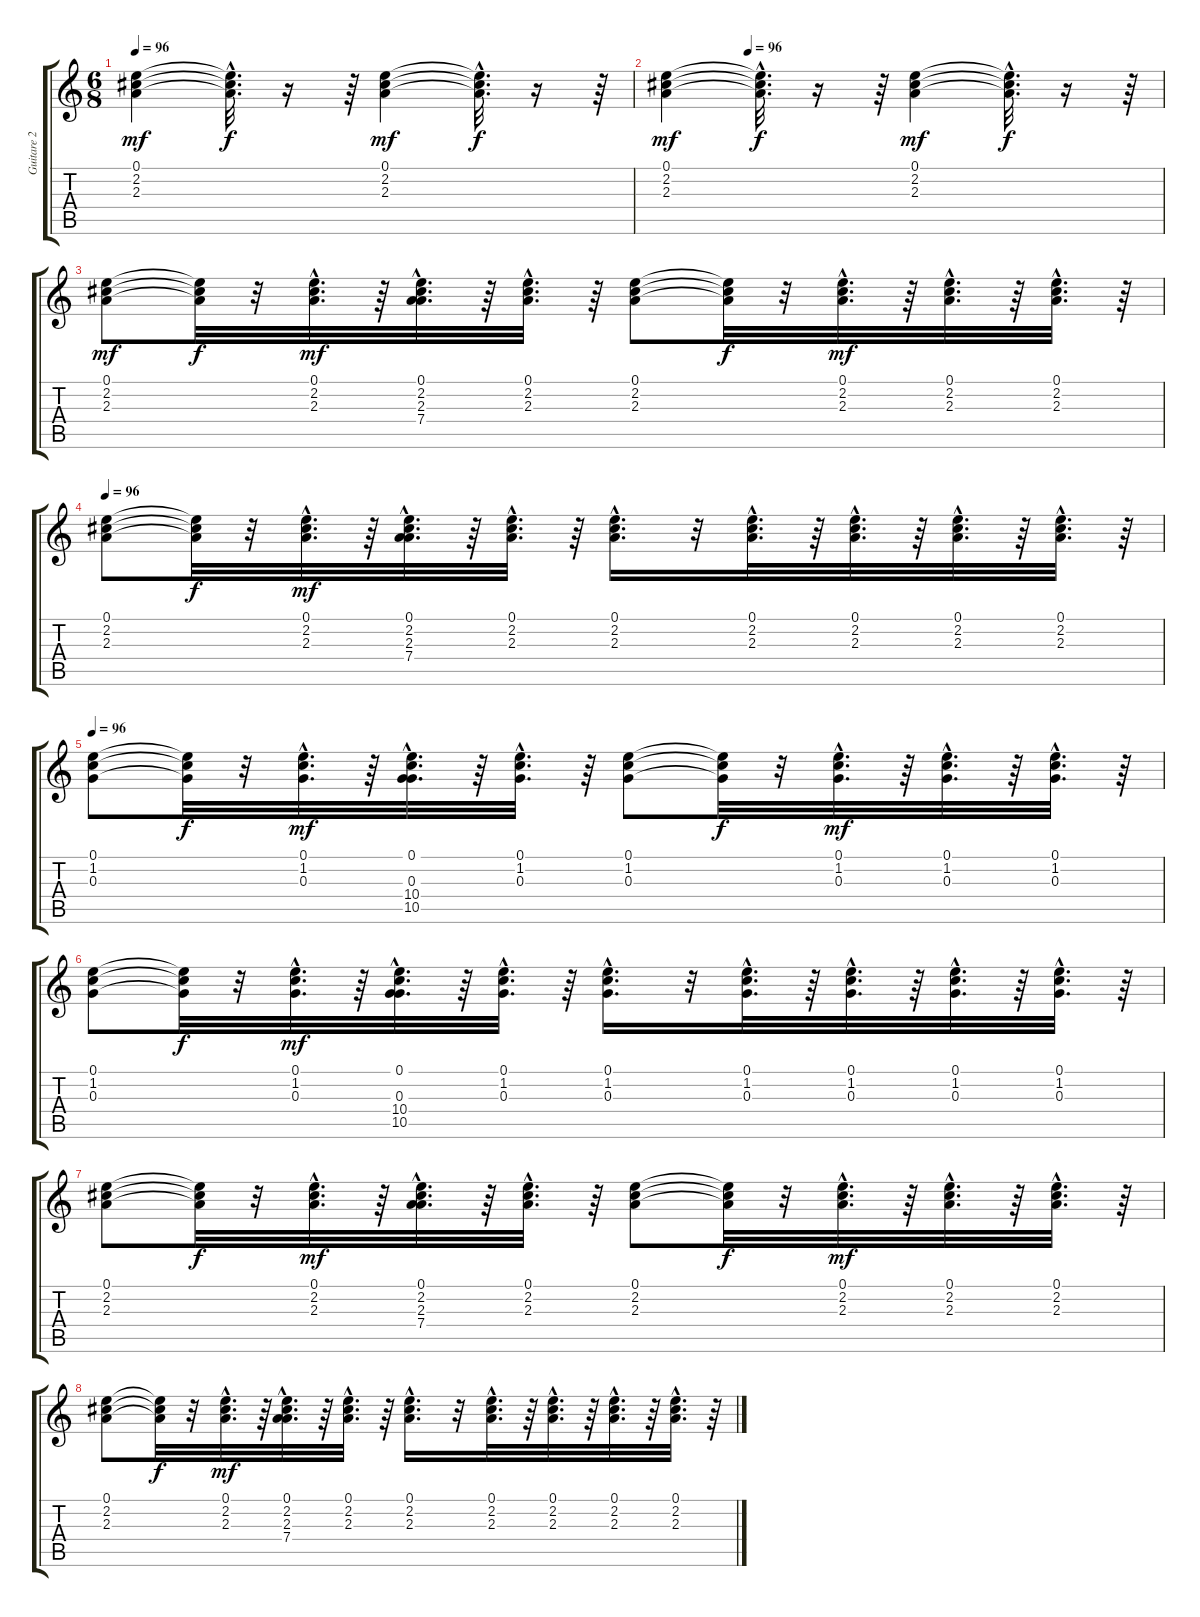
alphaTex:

\track ("Guitare 2" "Guitare 2") {instrument acousticguitarnylon}
\staff {score tabs}
\tuning (E4 B3 G3 D3 A2 E2) {hide}
\ts (6 8)
\tempo 96
\clef g2
\ks c
(0.1 2.2 2.3).4{dy mf} (0.1{hac t} 2.2{hac t} 2.3{hac t}).32{d dy f} r.16 r.64 (0.1 2.2 2.3).4{dy mf} (0.1{hac t} 2.2{hac t} 2.3{hac t}).32{d dy f} r.16 r.64 |
\tempo (96 0.16666666666666666)
(0.1 2.2 2.3).4{dy mf} (0.1{hac t} 2.2{hac t} 2.3{hac t}).32{d dy f} r.16 r.64 (0.1 2.2 2.3).4{dy mf} (0.1{hac t} 2.2{hac t} 2.3{hac t}).32{d dy f} r.16 r.64 |
(0.1 2.2 2.3).8{dy mf} (0.1{t} 2.2{t} 2.3{t}).32{dy f} r.32 (0.1{hac} 2.2{hac} 2.3{hac}).32{d dy mf} r.64 (0.1{hac} 2.2{hac} 2.3{hac} 7.4{hac}).32{d} r.64 (0.1{hac} 2.2{hac} 2.3{hac}).32{d} r.64 (0.1 2.2 2.3).8 (0.1{t} 2.2{t} 2.3{t}).32{dy f} r.32 (0.1{hac} 2.2{hac} 2.3{hac}).32{d dy mf} r.64 (0.1{hac} 2.2{hac} 2.3{hac}).32{d} r.64 (0.1{hac} 2.2{hac} 2.3{hac}).32{d} r.64 |
\tempo 96
(0.1 2.2 2.3).8 (0.1{t} 2.2{t} 2.3{t}).32{dy f} r.32 (0.1{hac} 2.2{hac} 2.3{hac}).32{d dy mf} r.64 (0.1{hac} 2.2{hac} 2.3{hac} 7.4{hac}).32{d} r.64 (0.1{hac} 2.2{hac} 2.3{hac}).32{d} r.64 (0.1{hac} 2.2{hac} 2.3{hac}).16{d} r.32 (0.1{hac} 2.2{hac} 2.3{hac}).32{d} r.64 (0.1{hac} 2.2{hac} 2.3{hac}).32{d} r.64 (0.1{hac} 2.2{hac} 2.3{hac}).32{d} r.64 (0.1{hac} 2.2{hac} 2.3{hac}).32{d} r.64 |
\tempo 96
(0.1 1.2 0.3).8 (0.1{t} 1.2{t} 0.3{t}).32{dy f} r.32 (0.1{hac} 1.2{hac} 0.3{hac}).32{d dy mf} r.64 (0.1{hac} 0.3{hac} 10.4{hac} 10.5{hac}).32{d} r.64 (0.1{hac} 1.2{hac} 0.3{hac}).32{d} r.64 (0.1 1.2 0.3).8 (0.1{t} 1.2{t} 0.3{t}).32{dy f} r.32 (0.1{hac} 1.2{hac} 0.3{hac}).32{d dy mf} r.64 (0.1{hac} 1.2{hac} 0.3{hac}).32{d} r.64 (0.1{hac} 1.2{hac} 0.3{hac}).32{d} r.64 |
(0.1 1.2 0.3).8 (0.1{t} 1.2{t} 0.3{t}).32{dy f} r.32 (0.1{hac} 1.2{hac} 0.3{hac}).32{d dy mf} r.64 (0.1{hac} 0.3{hac} 10.4{hac} 10.5{hac}).32{d} r.64 (0.1{hac} 1.2{hac} 0.3{hac}).32{d} r.64 (0.1{hac} 1.2{hac} 0.3{hac}).16{d} r.32 (0.1{hac} 1.2{hac} 0.3{hac}).32{d} r.64 (0.1{hac} 1.2{hac} 0.3{hac}).32{d} r.64 (0.1{hac} 1.2{hac} 0.3{hac}).32{d} r.64 (0.1{hac} 1.2{hac} 0.3{hac}).32{d} r.64 |
(0.1 2.2 2.3).8 (0.1{t} 2.2{t} 2.3{t}).32{dy f} r.32 (0.1{hac} 2.2{hac} 2.3{hac}).32{d dy mf} r.64 (0.1{hac} 2.2{hac} 2.3{hac} 7.4{hac}).32{d} r.64 (0.1{hac} 2.2{hac} 2.3{hac}).32{d} r.64 (0.1 2.2 2.3).8 (0.1{t} 2.2{t} 2.3{t}).32{dy f} r.32 (0.1{hac} 2.2{hac} 2.3{hac}).32{d dy mf} r.64 (0.1{hac} 2.2{hac} 2.3{hac}).32{d} r.64 (0.1{hac} 2.2{hac} 2.3{hac}).32{d} r.64 |
(0.1 2.2 2.3).8 (0.1{t} 2.2{t} 2.3{t}).32{dy f} r.32 (0.1{hac} 2.2{hac} 2.3{hac}).32{d dy mf} r.64 (0.1{hac} 2.2{hac} 2.3{hac} 7.4{hac}).32{d} r.64 (0.1{hac} 2.2{hac} 2.3{hac}).32{d} r.64 (0.1{hac} 2.2{hac} 2.3{hac}).16{d} r.32 (0.1{hac} 2.2{hac} 2.3{hac}).32{d} r.64 (0.1{hac} 2.2{hac} 2.3{hac}).32{d} r.64 (0.1{hac} 2.2{hac} 2.3{hac}).32{d} r.64 (0.1{hac} 2.2{hac} 2.3{hac}).32{d} r.64
